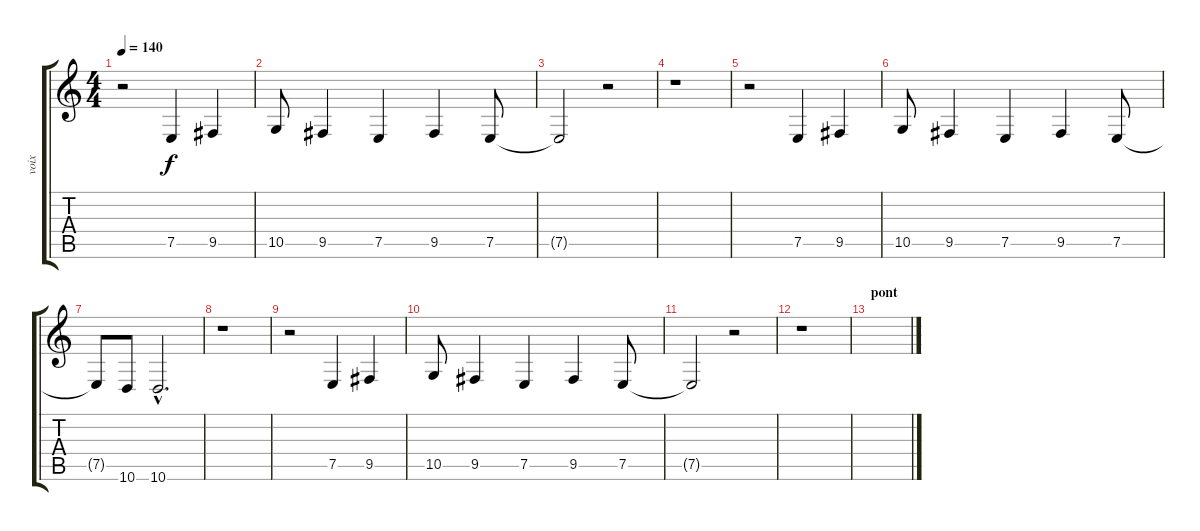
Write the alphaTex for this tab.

\track ("voix" "voix") {instrument flute}
\staff {score tabs}
\tuning (E4 B3 G3 D3 A2 E2) {hide}
\ts (4 4)
\tempo 140
\clef g2
\ks c
r.2{dy f} 7.5.4 9.5.4 |
10.5.8 9.5.4 7.5.4 9.5.4 7.5.8 |
7.5{t}.2 r.2 |
r.1 |
r.2 7.5.4 9.5.4 |
10.5.8 9.5.4 7.5.4 9.5.4 7.5.8 |
7.5{t}.8 10.6.8 10.6{hac}.2{d} |
r.1 |
r.2 7.5.4 9.5.4 |
10.5.8 9.5.4 7.5.4 9.5.4 7.5.8 |
7.5{t}.2 r.2 |
r.1 |
\section ("" "pont")
